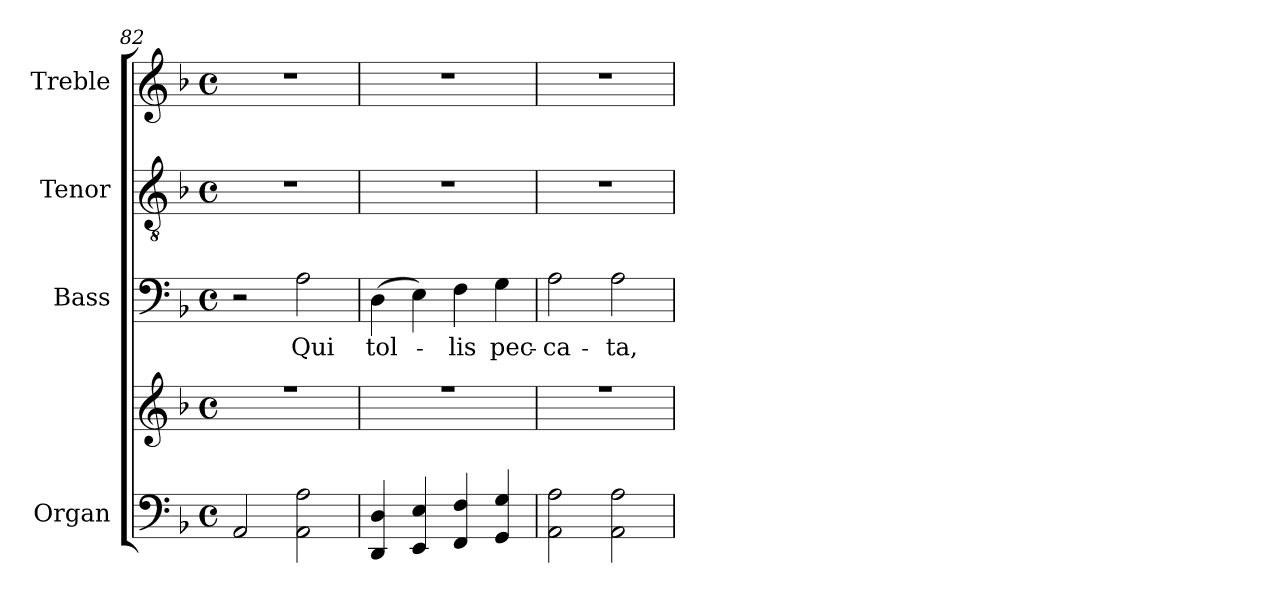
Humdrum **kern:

**kern	**kern	**kern	**text	**kern	**kern
*part4	*part4	*part3	*part3	*part2	*part1
*staff5	*staff4	*staff3	*staff3	*staff2	*staff1
*I"Organ	*	*I"Bass	*	*I"Tenor	*I"Treble
*I'Organ	*	*I'Bass	*	*I'Tenor	*I'Treble
!!LO:LB:g=z
*clefF4	*clefG2	*clefF4	*	*clefGv2	*clefG2
*k[b-]	*k[b-]	*k[b-]	*	*k[b-]	*k[b-]
*F:	*F:	*F:	*	*F:	*F:
*M4/4	*M4/4	*M4/4	*	*M4/4	*M4/4
*met(c)	*met(c)	*met(c)	*	*met(c)	*met(c)
=82	=82	=82	=82	=82	=82
*	*^	*	*	*	*
2AA	1r	1ryy	2r	.	1r	1r
!	!	!	!	!LO:LY:b	!	!
2AA 2A	.	.	2A	Qui	.	.
=83	=83	=83	=83	=83	=83	=83
!	!	!	!	!LO:LY:b	!	!
4DD 4D	1r	1ryy	(>4D	tol-	1r	1r
4EE 4E	.	.	4E)	.	.	.
!	!	!	!	!LO:LY:b	!	!
4FF 4F	.	.	4F	lis	.	.
!	!	!	!	!LO:LY:b	!	!
4GG 4G	.	.	4G	pec-	.	.
=84	=84	=84	=84	=84	=84	=84
!	!	!	!	!LO:LY:b	!	!
2AA 2A	1r	1ryy	2A	-ca-	1r	1r
!	!	!	!	!LO:LY:b	!	!
2AA 2A	.	.	2A	-ta,	.	.
*	*v	*v	*	*	*	*
=	=	=	=	=	=
*-	*-	*-	*-	*-	*-
